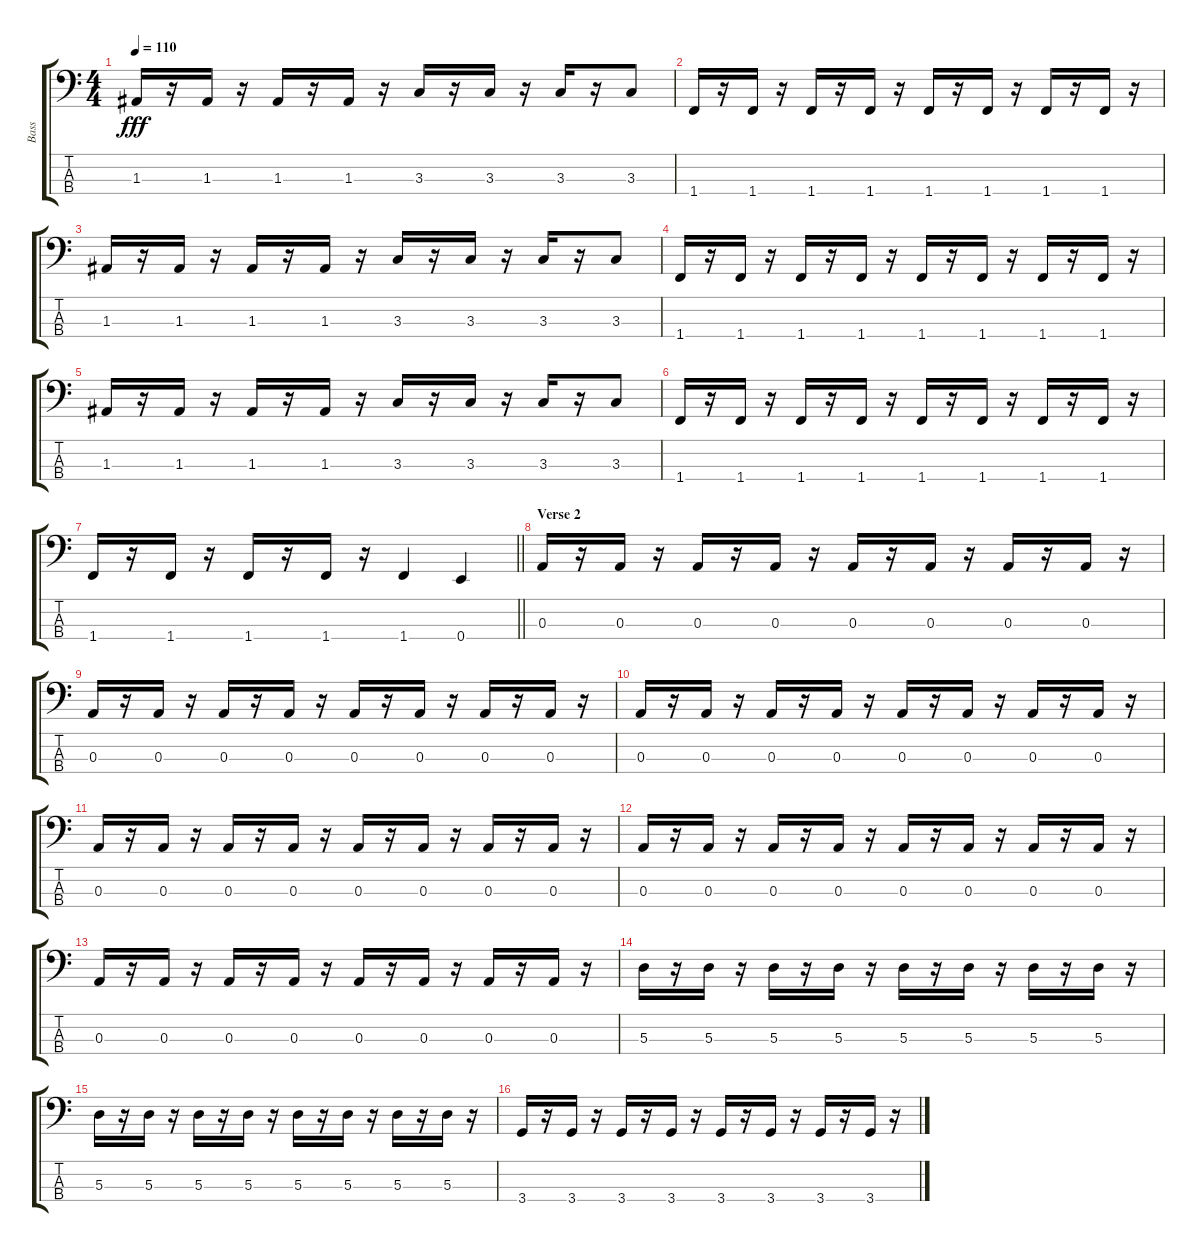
\track ("Bass" "Bass") {instrument electricbassfinger}
\staff {score tabs}
\tuning (G2 D2 A1 E1) {hide}
\ts (4 4)
\tempo 110
\clef f4
\ks c
1.3.16{dy fff} r.16 1.3.16 r.16 1.3.16 r.16 1.3.16 r.16 3.3.16 r.16 3.3.16 r.16 3.3.16 r.16 3.3.8 |
1.4.16 r.16 1.4.16 r.16 1.4.16 r.16 1.4.16 r.16 1.4.16 r.16 1.4.16 r.16 1.4.16 r.16 1.4.16 r.16 |
1.3.16 r.16 1.3.16 r.16 1.3.16 r.16 1.3.16 r.16 3.3.16 r.16 3.3.16 r.16 3.3.16 r.16 3.3.8 |
1.4.16 r.16 1.4.16 r.16 1.4.16 r.16 1.4.16 r.16 1.4.16 r.16 1.4.16 r.16 1.4.16 r.16 1.4.16 r.16 |
1.3.16 r.16 1.3.16 r.16 1.3.16 r.16 1.3.16 r.16 3.3.16 r.16 3.3.16 r.16 3.3.16 r.16 3.3.8 |
1.4.16 r.16 1.4.16 r.16 1.4.16 r.16 1.4.16 r.16 1.4.16 r.16 1.4.16 r.16 1.4.16 r.16 1.4.16 r.16 |
\barLineRight lightlight
1.4.16 r.16 1.4.16 r.16 1.4.16 r.16 1.4.16 r.16 1.4.4 0.4.4 |
\section ("" "Verse 2")
0.3.16 r.16 0.3.16 r.16 0.3.16 r.16 0.3.16 r.16 0.3.16 r.16 0.3.16 r.16 0.3.16 r.16 0.3.16 r.16 |
0.3.16 r.16 0.3.16 r.16 0.3.16 r.16 0.3.16 r.16 0.3.16 r.16 0.3.16 r.16 0.3.16 r.16 0.3.16 r.16 |
0.3.16 r.16 0.3.16 r.16 0.3.16 r.16 0.3.16 r.16 0.3.16 r.16 0.3.16 r.16 0.3.16 r.16 0.3.16 r.16 |
0.3.16 r.16 0.3.16 r.16 0.3.16 r.16 0.3.16 r.16 0.3.16 r.16 0.3.16 r.16 0.3.16 r.16 0.3.16 r.16 |
0.3.16 r.16 0.3.16 r.16 0.3.16 r.16 0.3.16 r.16 0.3.16 r.16 0.3.16 r.16 0.3.16 r.16 0.3.16 r.16 |
0.3.16 r.16 0.3.16 r.16 0.3.16 r.16 0.3.16 r.16 0.3.16 r.16 0.3.16 r.16 0.3.16 r.16 0.3.16 r.16 |
5.3.16 r.16 5.3.16 r.16 5.3.16 r.16 5.3.16 r.16 5.3.16 r.16 5.3.16 r.16 5.3.16 r.16 5.3.16 r.16 |
5.3.16 r.16 5.3.16 r.16 5.3.16 r.16 5.3.16 r.16 5.3.16 r.16 5.3.16 r.16 5.3.16 r.16 5.3.16 r.16 |
3.4.16 r.16 3.4.16 r.16 3.4.16 r.16 3.4.16 r.16 3.4.16 r.16 3.4.16 r.16 3.4.16 r.16 3.4.16 r.16
